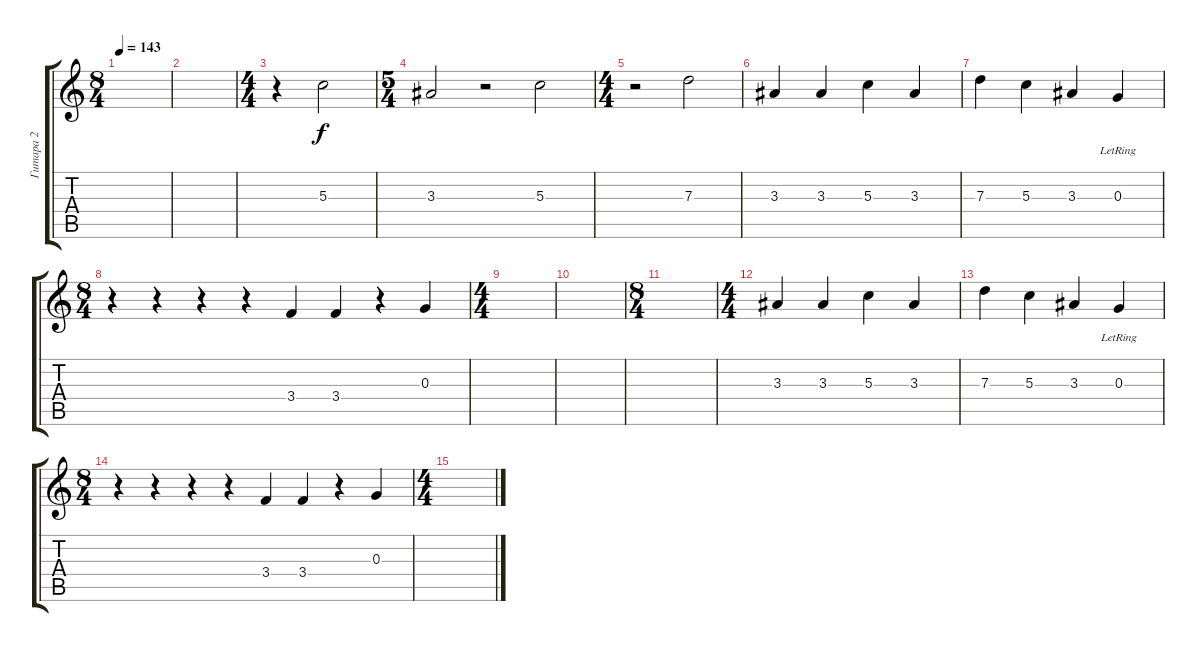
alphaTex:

\track ("Гитара 2" "Гитара 2") {instrument acousticguitarsteel}
\staff {score tabs}
\tuning (E4 B3 G3 D3 A2 E2) {hide}
\ts (8 4)
\tempo 143
\clef g2
\ks c
|
|
\ts (4 4)
r.4 5.3.2 |
\ts (5 4)
3.3.2 r.2 5.3.2 |
\ts (4 4)
r.2 7.3.2 |
3.3.4 3.3.4 5.3.4 3.3.4 |
7.3.4 5.3.4 3.3.4 0.3{lr}.4 |
\ts (8 4)
r.4 r.4 r.4 r.4 3.4.4 3.4.4 r.4 0.3.4 |
\ts (4 4)
|
|
\ts (8 4)
|
\ts (4 4)
3.3.4 3.3.4 5.3.4 3.3.4 |
7.3.4 5.3.4 3.3.4 0.3{lr}.4 |
\ts (8 4)
r.4 r.4 r.4 r.4 3.4.4 3.4.4 r.4 0.3.4 |
\ts (4 4)
